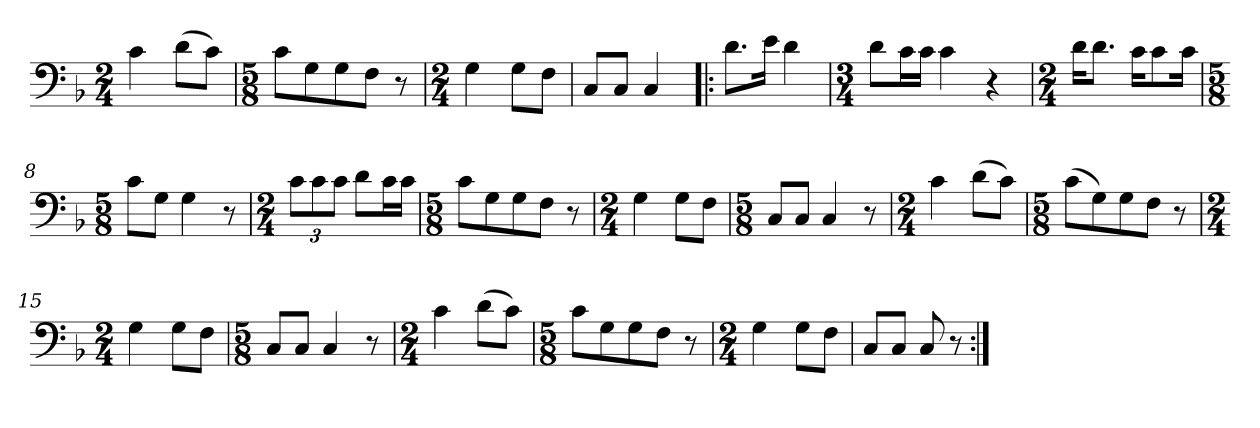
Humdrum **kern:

**kern
*part1
*staff1
*clefF4
*k[b-]
*M2/4
=1
4c\
(8d\L
8c\J)
=2
*M5/8
8c\L
8G\
8G\
8F\J
8r
=3
*M2/4
4G\
8G\L
8F\J
=4
8C/L
8C/J
4C/
=5!|:
8.d\L
16e\Jk
4d\
=6
*M3/4
8d\L
16c\L
16c\JJ
4c\
4r
=7
*M2/4
16d\KL
8.d\J
16c\KL
8c\
16c\Jk
=8
*M5/8
8c\L
8G\J
4G\
8r
=9
*M2/4
12c\L
12c\
12c\J
8d\L
16c\L
16c\JJ
=10
*M5/8
8c\L
8G\
8G\
8F\J
8r
=11
*M2/4
4G\
8G\L
8F\J
=12
*M5/8
8C/L
8C/J
4C/
8r
=13
*M2/4
4c\
(8d\L
8c\J)
=14
*M5/8
(8c\L
8G\)
8G\
8F\J
8r
=15
*M2/4
4G\
8G\L
8F\J
=16
*M5/8
8C/L
8C/J
4C/
8r
=17
*M2/4
4c\
(8d\L
8c\J)
=18
*M5/8
8c\L
8G\
8G\
8F\J
8r
=19
*M2/4
4G\
8G\L
8F\J
=20
8C/L
8C/J
8C/
8r
=:|!
*-
